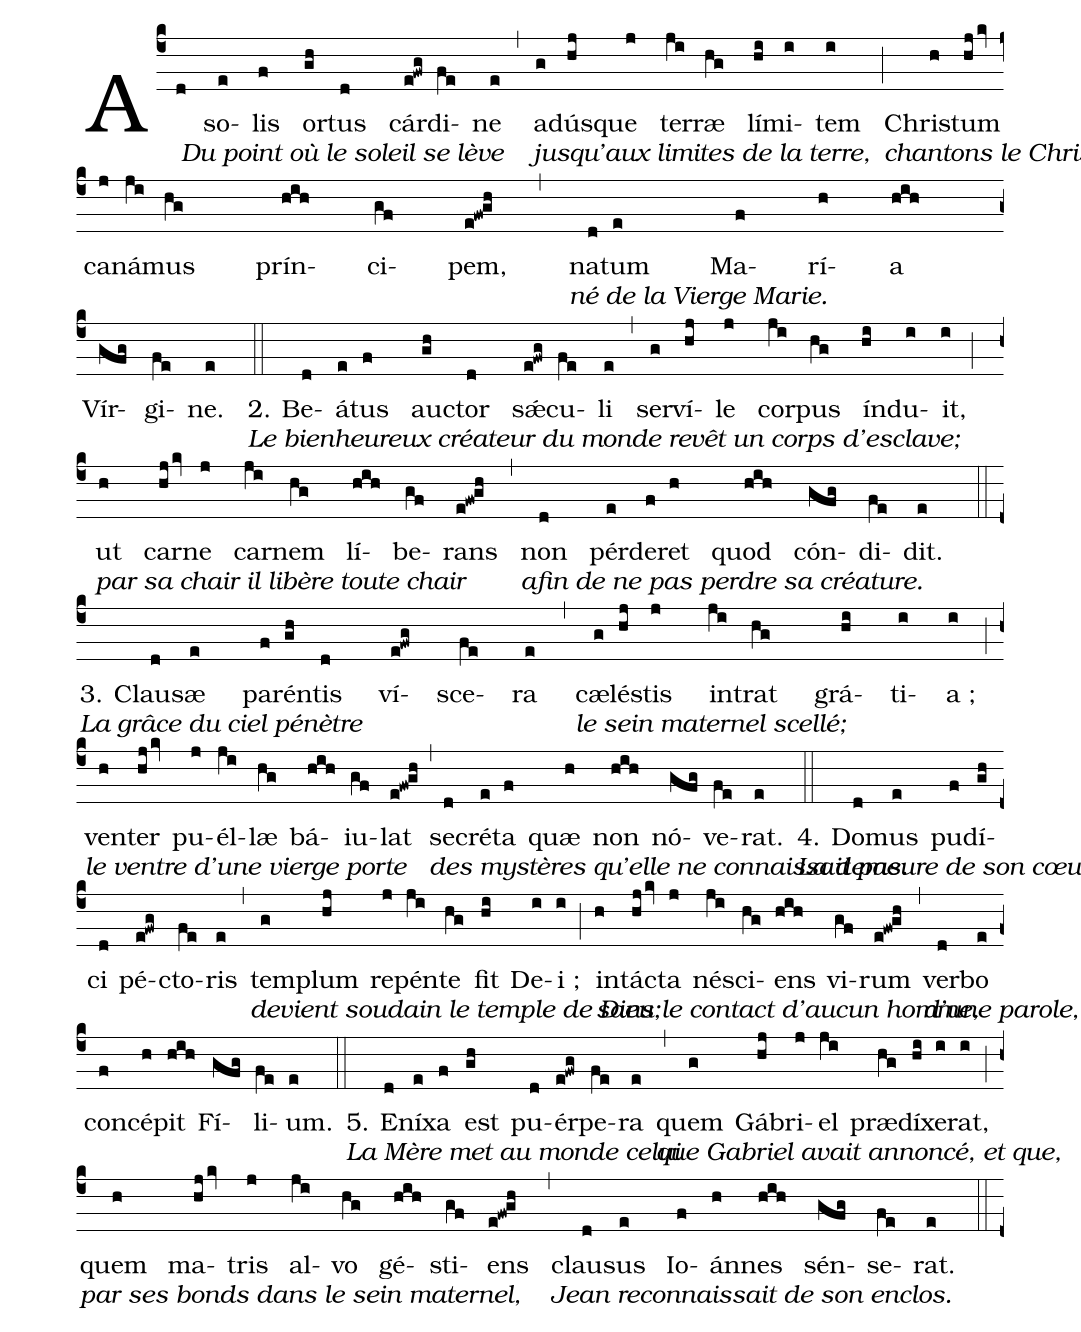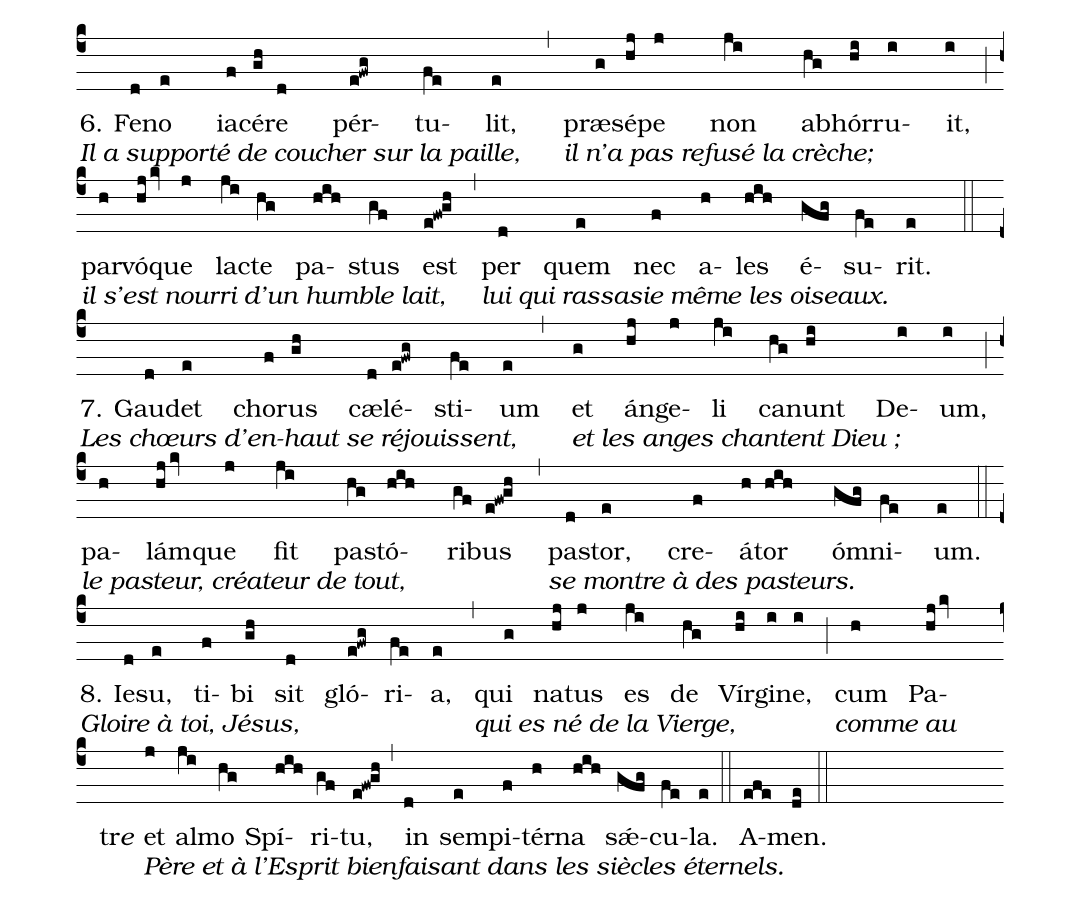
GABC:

%%
(c4)

   A[Du point où le soleil se lève   ](d) so(e)lis(f) or(gh)tus(d) cár(e!fwg)di(fe)ne(e) (,)
  ad[jusqu'aux limites de la terre,  ](g)ús(hj)que(j) ter(ji)ræ(hg) lí(hi)mi(i)tem(i) (;)
Chri[chantons le Christ notre prince,](h)stum(hj/kv) ca(j)ná(ji)mus(hg) prín(hih)ci(gf)pem,(e!fw!gh) (,)
  na[né de la Vierge Marie.          ](d)tum(e) Ma(f)rí(h)a(hih) (z) Vír(gfg)gi(fe)ne.(e) (::)

2. Be[Le bienheureux créateur du monde revêt un corps d'esclave;       ](d)á(e)tus(f) au(gh)ctor(d) s<sp>'ae</sp>(e!fwg)cu(fe)li(e) (,)
 ser(g)ví(hj)le(j) cor(ji)pus(hg) ín(hi)du(i)it,(i) (;)
  ut[par sa chair il libère toute chair      ](h) car(hj/kv)ne(j) car(ji)nem(hg) lí(hih)be(gf)rans(e!fw!gh) (,)
 non[afin de ne pas perdre sa créature.      ](d) pér(e)de(f)ret(h) quod(hih) cón(gfg)di(fe)dit.(e) (::)

3. Clau[La grâce du ciel pénètre                ](d)sæ(e) pa(f)rén(gh)tis(d) ví(e!fwg)sce(fe)ra(e) (,)
  cæ[le sein maternel scellé;                ](g)lé(hj)stis(j) in(ji)trat(hg) grá(hi)ti(i)a ;(i) (;) (z)
 ven[le ventre d'une vierge porte            ](h)ter(hj/kv) pu(j)él(ji)læ(hg) bá(hih)iu(gf)lat(e!fw!gh) (,)
  se[des mystères qu'elle ne connaissait pas.](d)cré(e)ta(f) quæ(h) non(hih) nó(gfg)ve(fe)rat.(e) (::)

4. Do[La demeure de son cœur très pur         ](d)mus(e) pu(f)dí(gh)ci(d) pé(e!fwg)cto(fe)ris(e) (,)
 tem[devient soudain le temple de Dieu;      ](g)plum(hj) re(j)pén(ji)te(hg) fit(hi) De(i)i ;(i) (;)
  in[sans le contact d'aucun homme,          ](h)tá(hj/kv)cta(j) né(ji)sci(hg)ens(hih) vi(gf)rum(e!fw!gh) (,)
 ver[d'une parole, elle conçoit son Fils.    ](d)bo(e) con(f)cé(h)pit(hih) Fí(gfg)li(fe)um.(e) (::)

5. E[La  Mère met au monde celui             ](d)ní(e)xa(f) est(gh) pu(d)ér(e!fwg)pe(fe)ra(e) (,)
quem[que Gabriel avait annoncé, et que,      ](g) Gá(hj)bri(j)el(ji) præ(hg)dí(hi)xe(i)rat,(i) (;) (z)
quem[par ses bonds dans le sein maternel,    ](h) ma(hj/kv)tris(j) al(ji)vo(hg) gé(hih)sti(gf)ens(e!fw!gh) (,)
clau[Jean reconnaissait de son enclos.       ](d)sus(e) Io(f)án(h)nes(hih) sén(gfg)se(fe)rat.(e) (::)

6. Fe[Il a supporté de coucher sur la paille, ](d)no(e) ia(f)cé(gh)re(d) pér(e!fwg)tu(fe)lit,(e) (,)
 præ[il n'a pas refusé la crèche;            ](g)sé(hj)pe(j) non(ji) a(hg)bhór(hi)ru(i)it,(i) (;) (z)
 par[il s'est nourri d'un humble lait,       ](h)vó(hj/kv)que(j) la(ji)cte(hg) pa(hih)stus(gf) est(e!fw!gh) (,)
 per[lui qui rassasie même les oiseaux.      ](d) quem(e) nec(f) a(h)les(hih) é(gfg)su(fe)rit.(e) (::)

7. Gau[Les chœurs d'en-haut se réjouissent,    ](d)det(e) cho(f)rus(gh) cæ(d)lé(e!fwg)sti(fe)um(e) (,)
  et[et les anges chantent Dieu ;            ](g) án(hj)ge(j)li(ji) ca(hg)nunt(hi) De(i)um,(i) (;) (z)
  pa[le pasteur, créateur de tout,           ](h)lám(hj/kv)que(j) fit(ji) pa(hg)stó(hih)ri(gf)bus(e!fw!gh) (,)
  pa[se montre à des pasteurs.               ](d)stor,(e) cre(f)á(h)tor(hih) óm(gfg)ni(fe)um.(e) (::) (z)

8. Ie[Gloire à toi, Jésus,                    ](d)su,(e) ti(f)bi(gh) sit(d) gló(e!fwg)ri(fe)a,(e) (,)
 qui[qui es né de la Vierge,                 ](g) na(hj)tus(j) es(ji) de(hg) Vír(hi)gi(i)ne,(i) (;)
 cum[comme au](h) Pa-(hj/kv) (z) tr<i>e</i>() et[Père et à l'Esprit bienfaisant dans les siècles éternels.](j) al(ji)mo(hg) Spí(hih)ri(gf)tu,(e!fw!gh) (,)
  in(d) sem(e)pi(f)tér(h)na(hih) s<sp>'ae</sp>(gfg)cu(fe)la.(e) (::)

A(efe)men.(de) (::)
